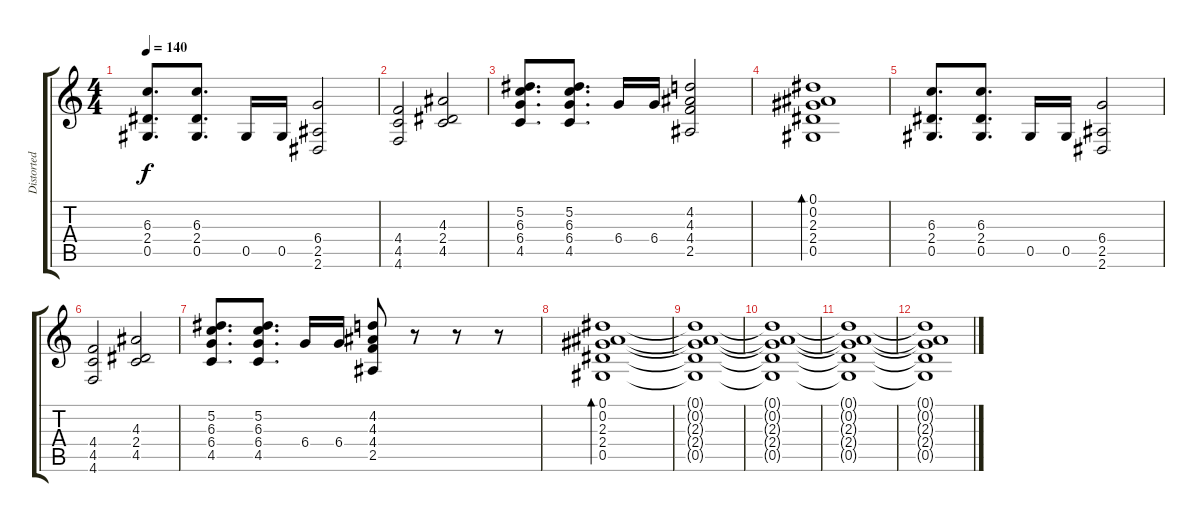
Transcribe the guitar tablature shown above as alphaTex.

\track ("Distorted Rhythm L" "Distorted ") {instrument distortionguitar}
\staff {score tabs}
\tuning (Eb4 Bb3 Gb3 Db3 Ab2 Db2) {hide}
\ts (4 4)
\tempo 140
\clef g2
\ks c
(6.3 2.4 0.5).8{d dy f} (6.3 2.4 0.5).8{d} 0.5.16 0.5.16 (6.4 2.5 2.6).2 |
(4.4 4.5 4.6).2 (4.3 2.4 4.5).2 |
(5.2 6.3 6.4 4.5).8{d} (5.2 6.3 6.4 4.5).8{d} 6.4.16 6.4.16 (4.2 4.3 4.4 2.5).2 |
(0.1 0.2 2.3 2.4 0.5).1{bd 480} |
(6.3 2.4 0.5).8{d} (6.3 2.4 0.5).8{d} 0.5.16 0.5.16 (6.4 2.5 2.6).2 |
(4.4 4.5 4.6).2 (4.3 2.4 4.5).2 |
(5.2 6.3 6.4 4.5).8{d} (5.2 6.3 6.4 4.5).8{d} 6.4.16 6.4.16 (4.2 4.3 4.4 2.5).8 r.8 r.8 r.8 |
(0.1 0.2 2.3 2.4 0.5).1{bd 480 volume 0} |
(0.1{t} 0.2{t} 2.3{t} 2.4{t} 0.5{t}).1 |
(0.1{t} 0.2{t} 2.3{t} 2.4{t} 0.5{t}).1 |
(0.1{t} 0.2{t} 2.3{t} 2.4{t} 0.5{t}).1 |
(0.1{t} 0.2{t} 2.3{t} 2.4{t} 0.5{t}).1
